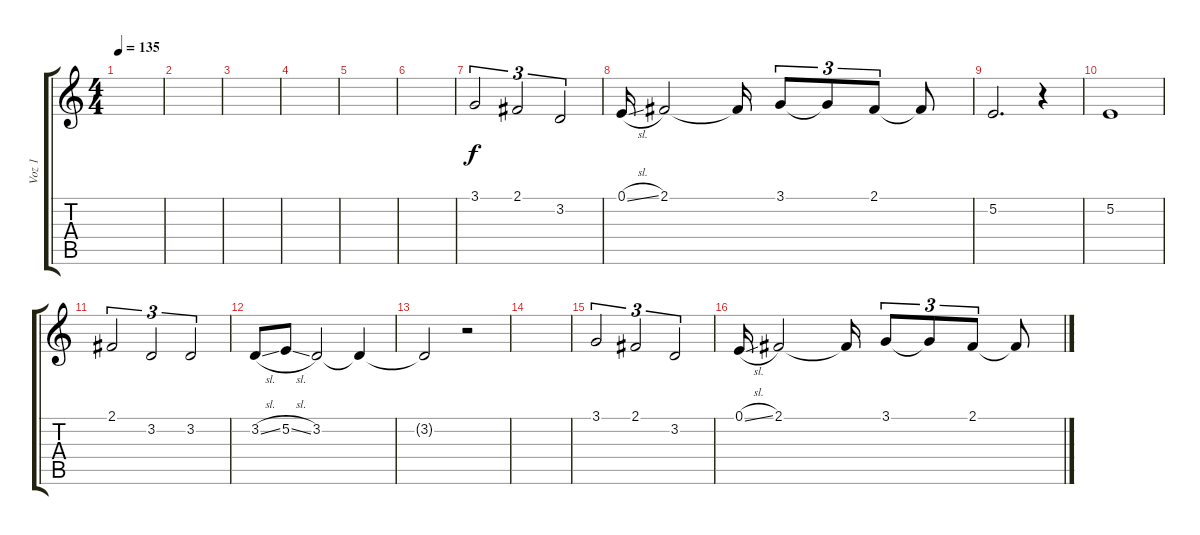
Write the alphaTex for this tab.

\track ("Voz 1" "Voz 1") {instrument flute}
\staff {score tabs}
\tuning (E4 B3 G3 D3 A2 E2) {hide}
\ts (4 4)
\tempo 135
\clef g2
\ks c
|
|
|
|
|
|
3.1.2{tu (3 2) balance 8} 2.1.2{tu (3 2)} 3.2.2{tu (3 2)} |
0.1{sl}.16 2.1.2 2.1{t}.16 3.1.8{tu (3 2)} 3.1{t}.8{tu (3 2)} 2.1.8{tu (3 2)} 2.1{t}.8 |
5.2.2{d} r.4 |
5.2.1 |
2.1.2{tu (3 2)} 3.2.2{tu (3 2)} 3.2.2{tu (3 2)} |
3.2{sl}.8 5.2{sl}.8 3.2.2 3.2{t}.4 |
3.2{t}.2 r.2 |
|
3.1.2{tu (3 2)} 2.1.2{tu (3 2)} 3.2.2{tu (3 2)} |
0.1{sl}.16 2.1.2 2.1{t}.16 3.1.8{tu (3 2)} 3.1{t}.8{tu (3 2)} 2.1.8{tu (3 2)} 2.1{t}.8
